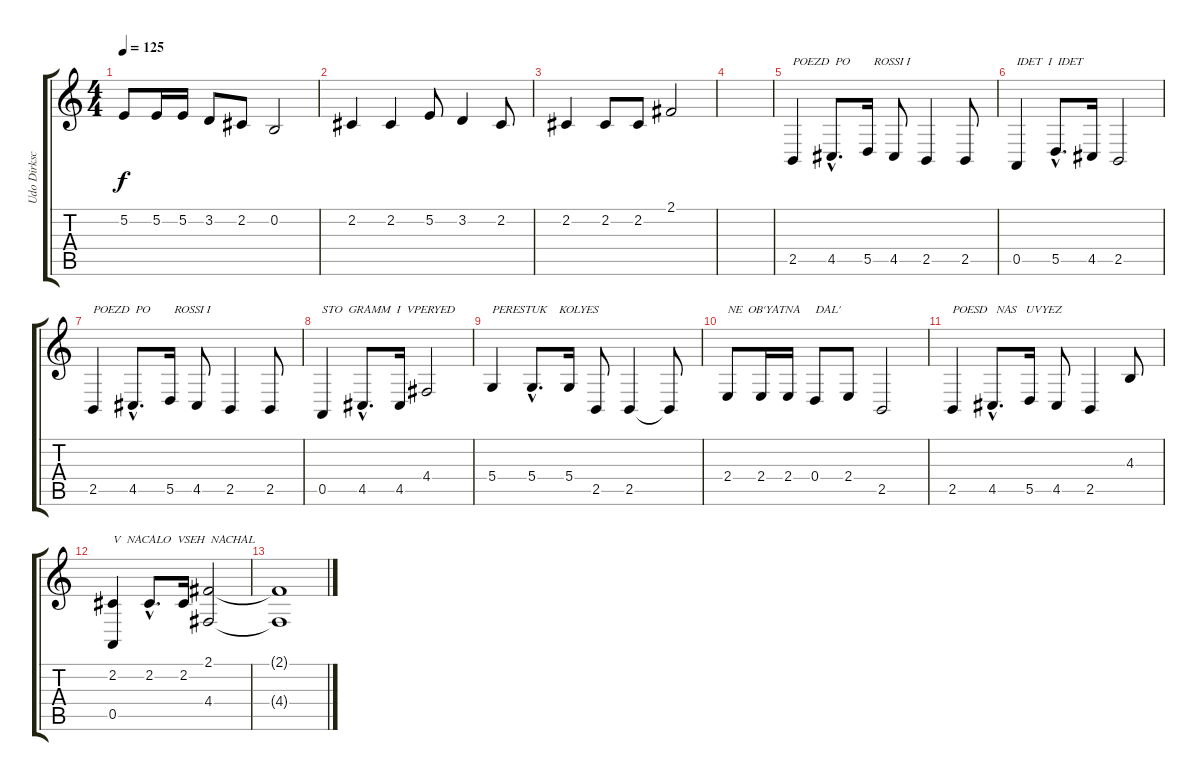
\track ("Udo Dirkschneider - -vocal" "Udo Dirksc") {instrument voiceoohs}
\staff {score tabs}
\tuning (E4 B3 G3 D3 A2 E2) {hide}
\ts (4 4)
\tempo 125
\clef g2
\ks c
5.2.8{dy f} 5.2.16 5.2.16 3.2.8 2.2.8 0.2.2 |
2.2.4 2.2.4 5.2.8 3.2.4 2.2.8 |
2.2.4 2.2.8 2.2.8 2.1.2 |
|
2.5.4{txt "POEZD  PO        ROSSI I"} 4.5{hac}.8{d} 5.5.16 4.5.8 2.5.4 2.5.8 |
0.5.4{txt "IDET  I  IDET"} 5.5{hac}.8{d} 4.5.16 2.5.2 |
2.5.4{txt "POEZD  PO        ROSSI I"} 4.5{hac}.8{d} 5.5.16 4.5.8 2.5.4 2.5.8 |
0.5.4{txt "STO  GRAMM  I  VPERYED"} 4.5{hac}.8{d} 4.5.16 4.4.2 |
5.4.4{txt "PERESTUK    KOLYES"} 5.4{hac}.8{d} 5.4.16 2.5.8 2.5.4 2.5{t}.8 |
2.4.8{txt "NE  OB'YATNA     DAL'"} 2.4.16 2.4.16 0.4.8 2.4.8 2.5.2 |
2.5.4{txt "POESD   NAS   UVYEZ"} 4.5{hac}.8{d} 5.5.16 4.5.8 2.5.4 4.3.8 |
(2.2 0.5).4{txt "V  NACALO  VSEH  NACHAL"} 2.2{hac}.8{d} 2.2.16 (2.1 4.4).2 |
(2.1{t} 4.4{t}).1
